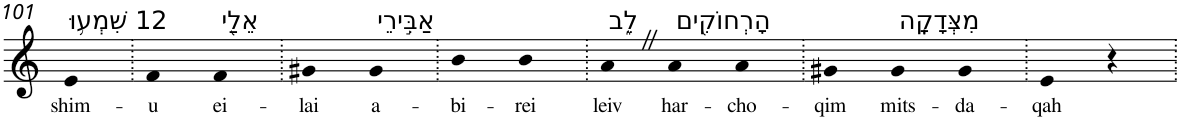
**kern	**text
*part1	*part1
*staff1	*staff1
*I"Piano	*
*I'Pno	*
!!LO:PB:g=z
*clefG2	*
*k[]	*
=101	=101
!LO:TX:a:t=12 שִׁמְע֥וּ	!
!	!LO:LY:b
4e	shim-
=102.	=102.
!	!LO:LY:b
4f	-u
!LO:TX:a:t=אֵלַ֖י	!
!	!LO:LY:b
4f	ei-
=103.	=103.
!	!LO:LY:b
4g#X	-lai
!LO:TX:a:t=אַבִּ֣ירֵי	!
!	!LO:LY:b
4g#	a-
=104.	=104.
!	!LO:LY:b
4b	-bi-
!	!LO:LY:b
4b	-rei
=105.	=105.
!LO:TX:a:t=לֵ֑ב	!
!	!LO:LY:b
4aZ	leiv
!LO:TX:a:t=הָרְחוֹקִ֖ים	!
!	!LO:LY:b
4a	har-
!	!LO:LY:b
4a	-cho-
=106.	=106.
!	!LO:LY:b
4g#X	-qim
!LO:TX:a:t=מִצְּדָקָֽה	!
!	!LO:LY:b
4g#	mits-
!	!LO:LY:b
4g#	-da-
=107.	=107.
!	!LO:LY:b
4e	-qah
4r	.
=.	=.
*-	*-
